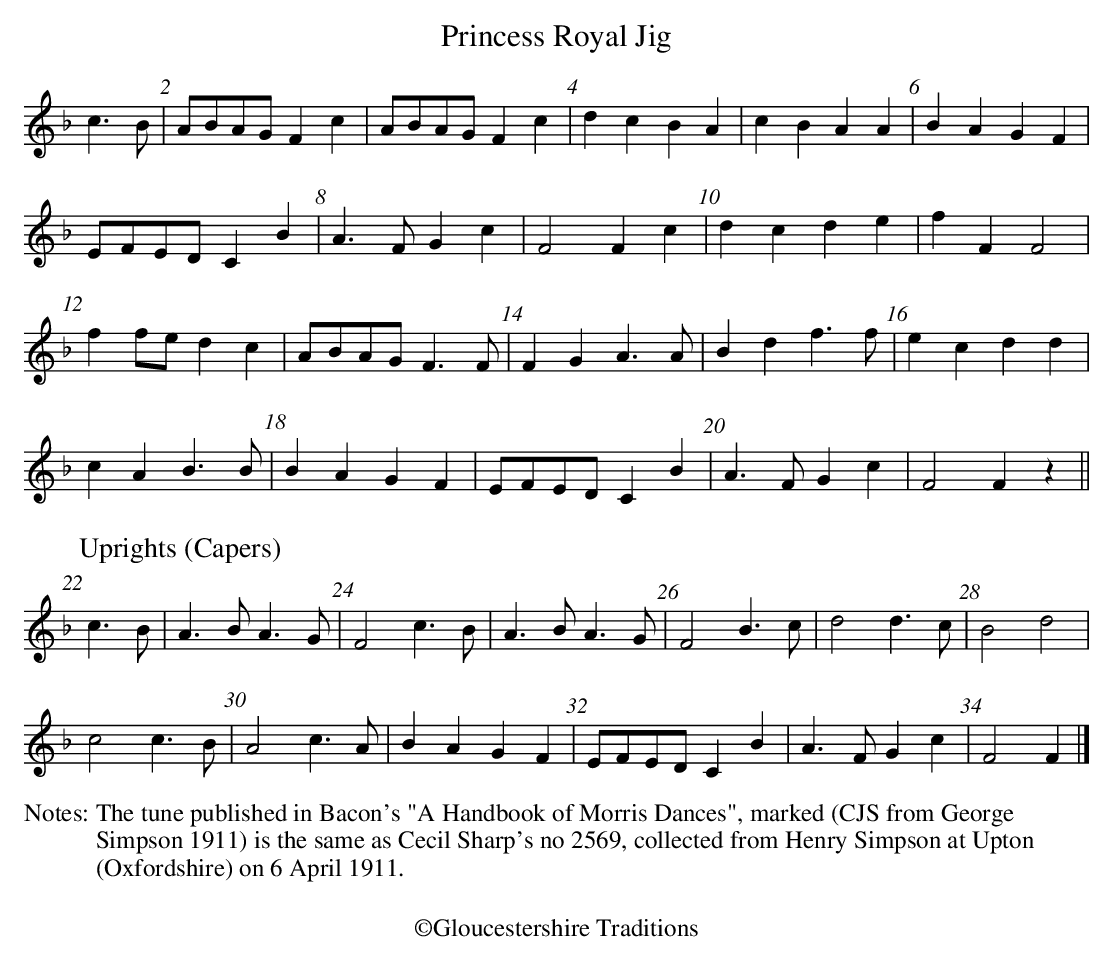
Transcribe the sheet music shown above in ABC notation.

X:1
T:Princess Royal Jig
M:none
L:1/4
K:Fmaj
c>B| A/2B/2A/2G/2 Fc| A/2B/2A/2G/2 Fc| dc BA| cB AA| \
BAGF|
E/2F/2E/2D/2 CB|A>F Gc| F2Fc|\
dc de| fF F2|
ff/2e/2dc| A/2B/2A/2G/2 F>F| \
FGA>A| Bdf>f| ecdd|
cAB>B|BAGF| E/2F/2E/2D/2 CB| A>F Gc| F2Fz||
P:Uprights (Capers)
c>B| A>BA>G| F2c>B| A>BA>G| F2B>c|\
d2 d>c| B2d2|
c2c>B| A2c>A| \
BAGF| E/2F/2E/2D/2 CB| A>F Gc| F2F|]
